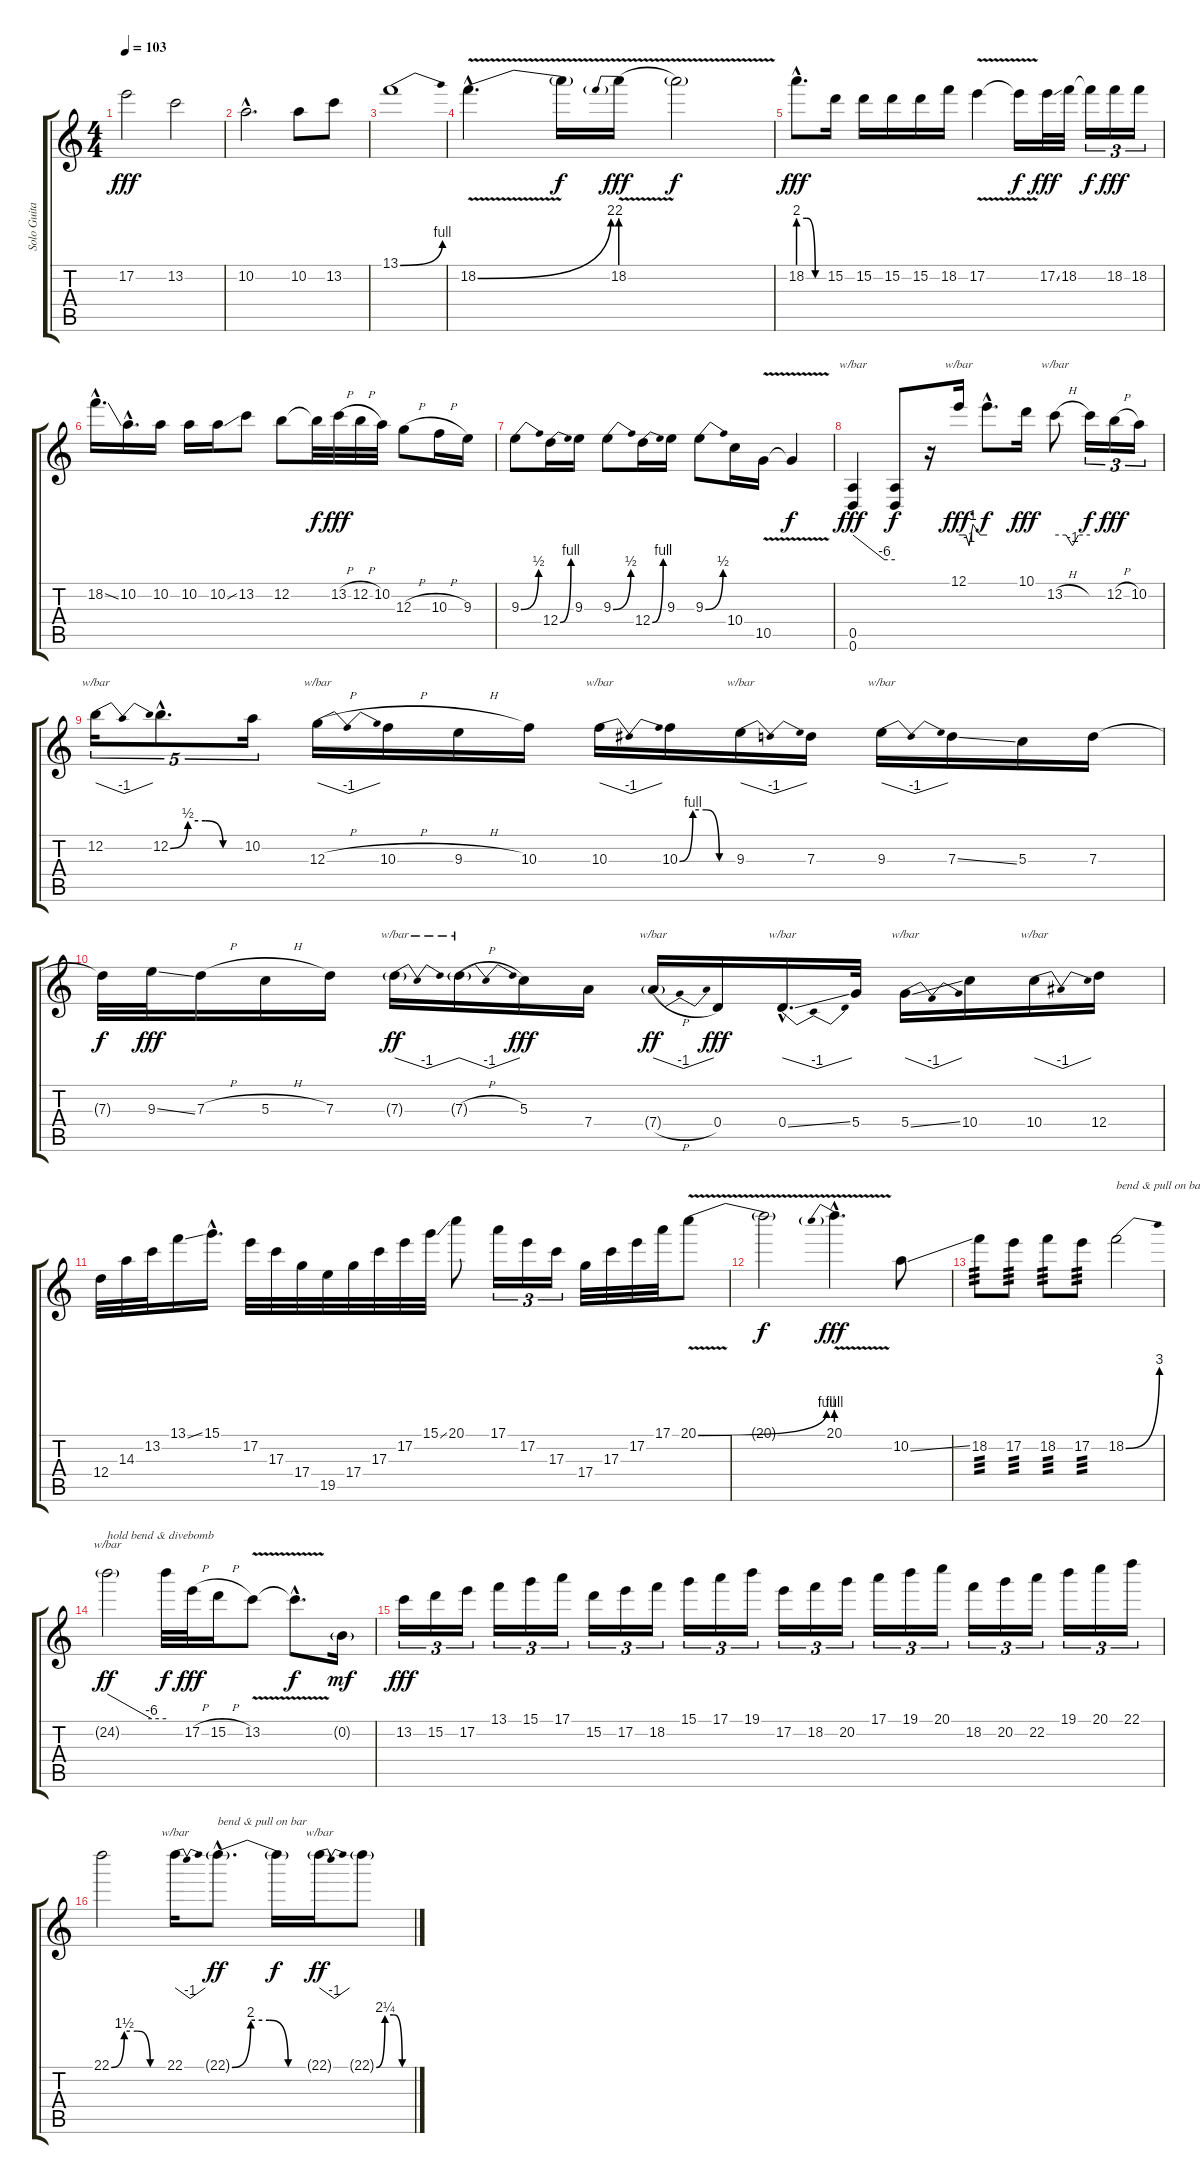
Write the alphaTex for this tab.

\track ("Solo Guitar" "Solo Guita") {instrument distortionguitar}
\staff {score tabs}
\tuning (E4 B3 G3 D3 A2 D2) {hide}
\ts (4 4)
\tempo 103
\clef g2
\ks c
17.2.2{dy fff} 13.2.2 |
10.2{hac}.2{d} 10.2.8 13.2.8 |
13.1{be (bend 0 0 60 4)}.1 |
18.2{be (bend 0 0 60 8) v hac}.4{d volume 16} 18.2{t}.16{dy f} 18.2{be (prebend 0 8 60 8) v}.16{dy fff} 18.2{t}.2{dy f} |
18.2{be (custom 0 8 20 8 40 0 60 0) hac}.8{d dy fff} 15.2.16 15.2.16 15.2.16 15.2.16 18.2.16 17.2{v}.4 17.2{t}.16{dy f} 17.2{ss}.32{dy fff} 18.2.32 18.2{t}.16{tu (3 2) dy f} 18.2.16{tu (3 2) dy fff} 18.2.16{tu (3 2)} |
18.2{ss hac}.16{d} 10.2{hac}.16{d} 10.2.16 10.2.16 10.2{ss}.16 13.2.8 12.2.8 12.2{t}.32{dy f} 13.2{h}.32{dy fff} 12.2{h}.32 10.2.32 12.3{h}.8 10.3{h}.16 9.3.16 |
9.3{be (bend 0 0 60 2)}.8 12.4{be (bend 0 0 60 4)}.16 9.3.16 9.3{be (bend 0 0 60 2)}.8 12.4{be (bend 0 0 60 4)}.16 9.3.16 9.3{be (bend 0 0 60 2)}.8 10.4.16 10.5{v}.16 10.5{t}.4{dy f} |
(0.5 0.6).4{tbe (custom default 0 0 45 -24 60 -24) dy fff} (0.5{t} 0.6{t}).8{dy f} r.16 12.1.16{tbe (custom default 0 0 15 0 22 -4 30 4 45 0 60 0) dy fff} 12.1{hac t}.8{d dy f} 10.1.16{dy fff} 13.2{h}.8{tbe (custom default 0 0 19 0 30 -4 40 0 60 0)} 13.2{t}.16{tu (3 2) dy f} 12.2{h}.16{tu (3 2) dy fff} 10.2.16{tu (3 2)} |
12.2.16{tu (5 4) tbe (dip default 0 0 30 -4 60 0)} 12.2{be (custom 0 0 15 2 30 2 45 0 60 0) hac}.8{d tu (5 4)} 10.2.16{tu (5 4)} 12.3{h}.16{tbe (dip default 0 0 30 -4 60 0)} 10.3{h}.16 9.3{h}.16 10.3.16 10.3.16{tbe (dip default 0 0 30 -4 60 0)} 10.3{be (custom 0 0 15 4 30 4 45 0 60 0)}.16 9.3.16{tbe (dip default 0 0 30 -4 60 0)} 7.3.16 9.3.16{tbe (dip default 0 0 30 -4 60 0)} 7.3{ss}.16 5.3.16 7.3.16 |
7.3{t}.32{dy f} 9.3{ss}.32{dy fff} 7.3{h}.16 5.3{h}.16 7.3.16 7.3{g}.16{tbe (dip default 0 0 30 -4 60 0) dy ff} 7.3{h g}.16{tbe (dip default 0 0 30 -4 60 0)} 5.3.16{dy fff} 7.4.16 7.4{h g}.16{tbe (dip default 0 0 30 -4 60 0) dy ff} 0.4.16{dy fff} 0.4{ss hac}.16{d tbe (dip default 0 0 30 -4 60 0)} 5.4.32 5.4{ss}.16{tbe (dip default 0 0 30 -4 60 0)} 10.4.16 10.4.16{tbe (dip default 0 0 30 -4 60 0)} 12.4.16 |
12.4.32 14.3.32 13.2.32 13.1{ss}.16 15.1{hac}.16{d} 17.2.32 17.3.32 17.4.32 19.5.32 17.4.32 17.3.32 17.2.32 15.1{ss}.32 20.1.8 17.1.16{tu (3 2)} 17.2.16{tu (3 2)} 17.3.16{tu (3 2)} 17.4.32 17.3.32 17.2.32 17.1.32 20.1{be (bend 0 0 60 4) v}.8 |
20.1{t}.2{dy f} 20.1{be (prebend 0 4 60 4) v hac}.4{d dy fff} 10.2{ss}.8 |
18.2.8{tp 3} 17.2.8{tp 3} 18.2.8{tp 3} 17.2.8{tp 3} 18.2{be (bend 0 0 60 12)}.2{txt "bend & pull on bar"} |
24.2{g}.2{tbe (custom default 0 0 45 -24 60 -24) txt "hold bend & divebomb" dy ff} 24.2{t}.32{dy f} 17.2{h}.32{dy fff} 15.2{h}.16 13.2{v}.8 13.2{hac t}.8{d dy f} 0.2{g}.16{dy mf} |
13.2.16{tu (3 2) dy fff} 15.2.16{tu (3 2)} 17.2.16{tu (3 2)} 13.1.16{tu (3 2)} 15.1.16{tu (3 2)} 17.1.16{tu (3 2)} 15.2.16{tu (3 2)} 17.2.16{tu (3 2)} 18.2.16{tu (3 2)} 15.1.16{tu (3 2)} 17.1.16{tu (3 2)} 19.1.16{tu (3 2)} 17.2.16{tu (3 2)} 18.2.16{tu (3 2)} 20.2.16{tu (3 2)} 17.1.16{tu (3 2)} 19.1.16{tu (3 2)} 20.1.16{tu (3 2)} 18.2.16{tu (3 2)} 20.2.16{tu (3 2)} 22.2.16{tu (3 2)} 19.1.16{tu (3 2)} 20.1.16{tu (3 2)} 22.1.16{tu (3 2)} |
22.1{be (custom 0 0 15 6 30 6 45 0 60 0)}.2 22.1.16{tbe (dip default 0 0 30 -4 60 0)} 22.1{be (custom 0 0 15 8 30 8 45 0 60 0) g hac}.8{d txt "bend & pull on bar" dy ff} 22.1{t}.16{dy f} 22.1{g}.16{tbe (dip default 0 0 30 -4 60 0) dy ff} 22.1{be (custom 0 0 15 9 30 9 45 0 60 0) g}.8
